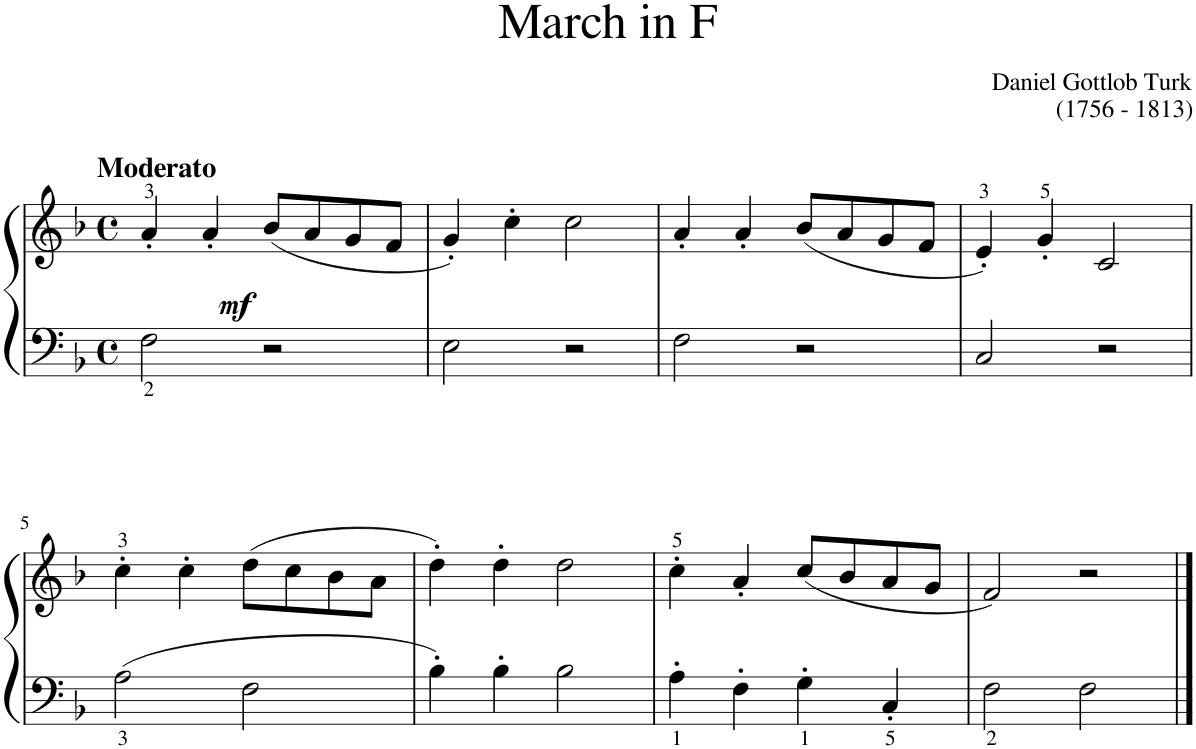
**kern	**kern	**dynam
*part1	*part1	*part1
*staff2	*staff1	*staff1/2
*I"Piano	*	*
*I'Pno	*	*
*clefF4	*clefG2	*
*k[b-]	*k[b-]	*
*M4/4	*M4/4	*
*met(c)	*met(c)	*
=1	=1	=1
!	!LO:TX:a:B:t=Moderato	!
!	!	!LO:DY:b
2F\	4a'/	mf
.	4a'/	.
2r	(8b-/L	.
.	8a/	.
.	8g/	.
.	8f/J	.
=2	=2	=2
2E\	4g'/)	.
.	4cc'\	.
2r	2cc\	.
=3	=3	=3
2F\	4a'/	.
.	4a'/	.
2r	(8b-/L	.
.	8a/	.
.	8g/	.
.	8f/J	.
=4	=4	=4
2C/	4e'/)	.
.	4g'/	.
2r	2c/	.
!!LO:LB:g=z
=5	=5	=5
2A\	4cc'\	.
.	4cc'\	.
2F\	(8dd\L	.
.	8cc\	.
.	8b-\	.
.	8a\J	.
=6	=6	=6
4B-'\	4dd'\)	.
4B-'\	4dd'\	.
2B-\	2dd\	.
=7	=7	=7
4A'\	4cc'\	.
4F'\	4a'/	.
4G'\	(8cc/L	.
.	8b-/	.
4C'/	8a/	.
.	8g/J	.
=8	=8	=8
2F\	2f/)	.
2F\	2r	.
==	==	==
*-	*-	*-
